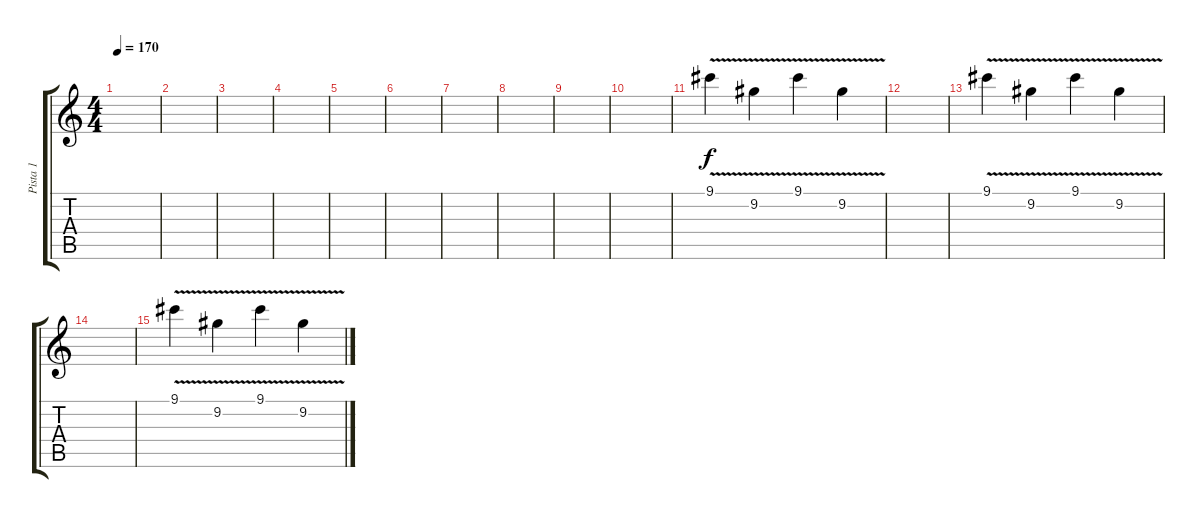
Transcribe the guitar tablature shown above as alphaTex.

\track ("Pista 1" "Pista 1") {instrument distortionguitar}
\staff {score tabs}
\tuning (E4 B3 G3 D3 A2 E2) {hide}
\ts (4 4)
\tempo 170
\clef g2
\ks c
|
|
|
|
|
|
|
|
|
|
9.1{v}.4 9.2{v}.4 9.1{v}.4 9.2{v}.4 |
|
9.1{v}.4 9.2{v}.4 9.1{v}.4 9.2{v}.4 |
|
9.1{v}.4 9.2{v}.4 9.1{v}.4 9.2{v}.4
